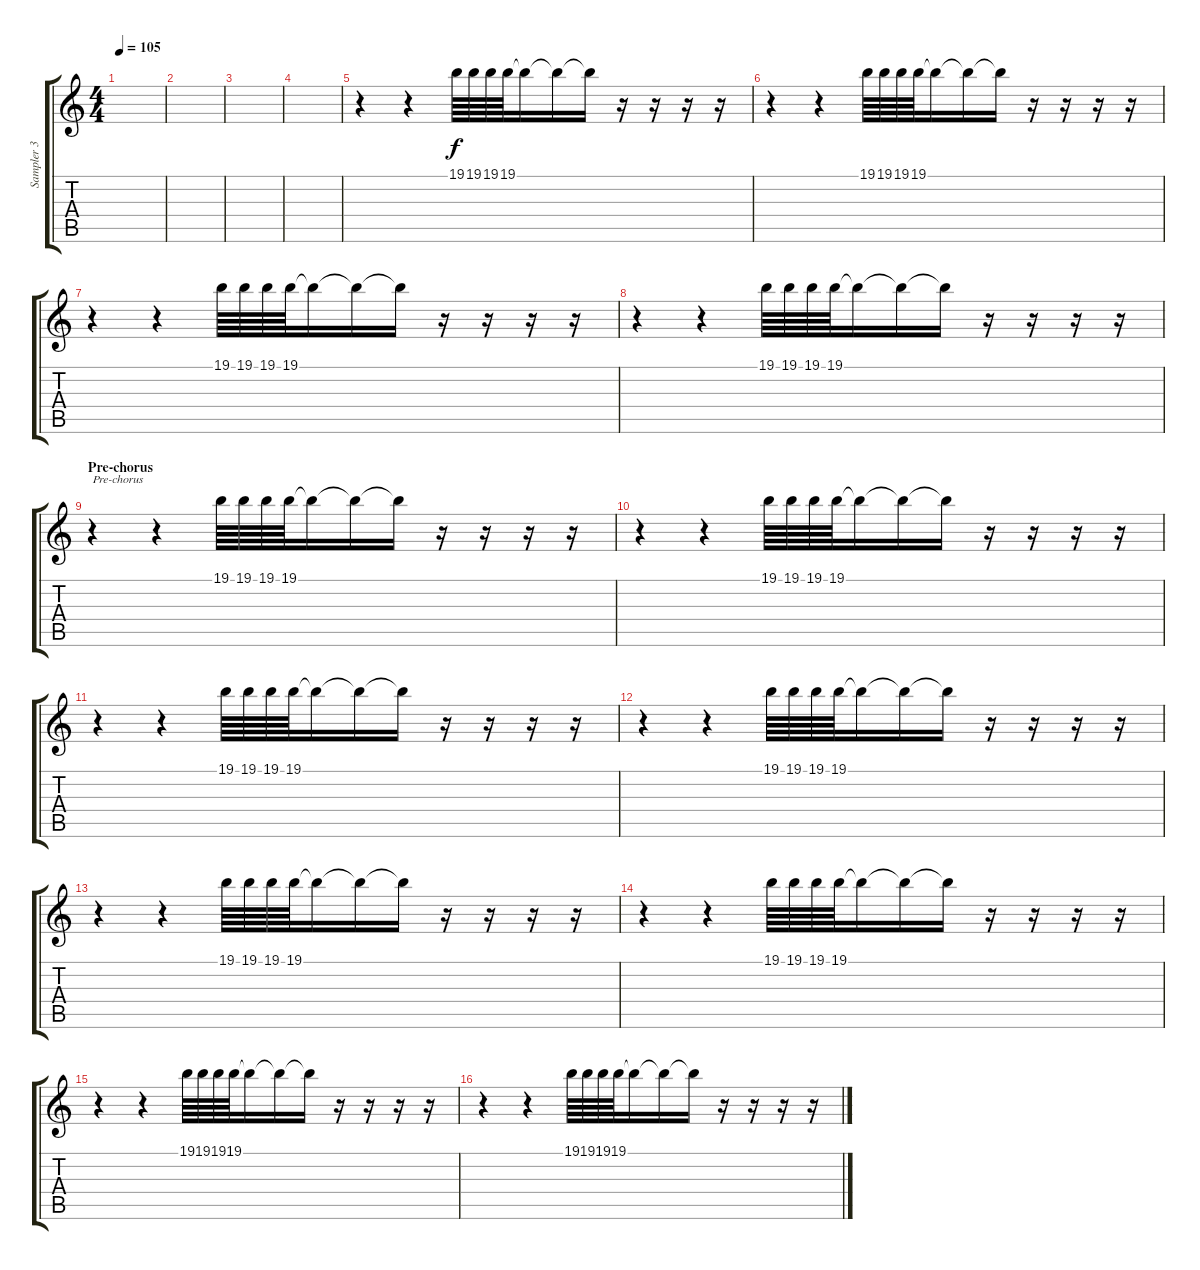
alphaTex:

\track ("Sampler 3" "Sampler 3") {instrument pad3polysynth}
\staff {score tabs}
\tuning (E4 B3 G3 D3 A2 E2) {hide}
\ts (4 4)
\tempo 105
\clef g2
\ks c
|
|
|
|
r.4 r.4 19.1.64 19.1.64 19.1.64 19.1.64 19.1{t}.16 19.1{t}.16 19.1{t}.16 r.16 r.16 r.16 r.16 |
r.4 r.4 19.1.64 19.1.64 19.1.64 19.1.64 19.1{t}.16 19.1{t}.16 19.1{t}.16 r.16 r.16 r.16 r.16 |
r.4 r.4 19.1.64 19.1.64 19.1.64 19.1.64 19.1{t}.16 19.1{t}.16 19.1{t}.16 r.16 r.16 r.16 r.16 |
r.4 r.4 19.1.64 19.1.64 19.1.64 19.1.64 19.1{t}.16 19.1{t}.16 19.1{t}.16 r.16 r.16 r.16 r.16 |
\section ("" "Pre-chorus")
r.4{txt "Pre-chorus"} r.4 19.1.64 19.1.64 19.1.64 19.1.64 19.1{t}.16 19.1{t}.16 19.1{t}.16 r.16 r.16 r.16 r.16 |
r.4 r.4 19.1.64 19.1.64 19.1.64 19.1.64 19.1{t}.16 19.1{t}.16 19.1{t}.16 r.16 r.16 r.16 r.16 |
r.4 r.4 19.1.64 19.1.64 19.1.64 19.1.64 19.1{t}.16 19.1{t}.16 19.1{t}.16 r.16 r.16 r.16 r.16 |
r.4 r.4 19.1.64 19.1.64 19.1.64 19.1.64 19.1{t}.16 19.1{t}.16 19.1{t}.16 r.16 r.16 r.16 r.16 |
r.4 r.4 19.1.64 19.1.64 19.1.64 19.1.64 19.1{t}.16 19.1{t}.16 19.1{t}.16 r.16 r.16 r.16 r.16 |
r.4 r.4 19.1.64 19.1.64 19.1.64 19.1.64 19.1{t}.16 19.1{t}.16 19.1{t}.16 r.16 r.16 r.16 r.16 |
r.4 r.4 19.1.64 19.1.64 19.1.64 19.1.64 19.1{t}.16 19.1{t}.16 19.1{t}.16 r.16 r.16 r.16 r.16 |
r.4 r.4 19.1.64 19.1.64 19.1.64 19.1.64 19.1{t}.16 19.1{t}.16 19.1{t}.16 r.16 r.16 r.16 r.16
